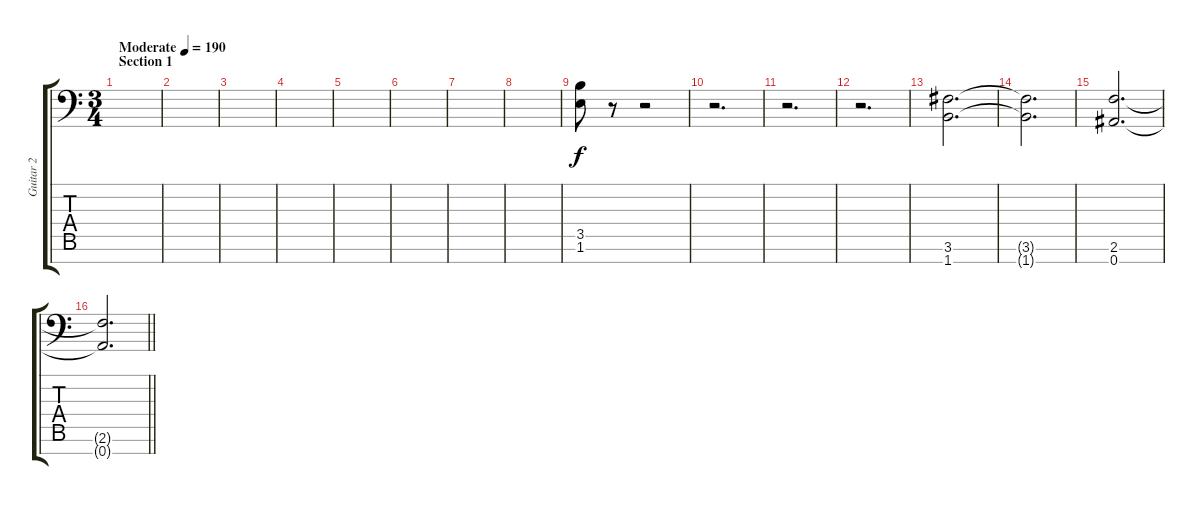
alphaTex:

\track ("Guitar 2" "Guitar 2") {instrument distortionguitar}
\staff {score tabs}
\tuning (Eb4 Bb3 Gb3 Db3 Ab2 Eb2 Bb1) {hide}
\ts (3 4)
\section ("" "Section 1")
\tempo (190 "Moderate")
\clef f4
\ks c
|
|
|
|
|
|
|
|
(3.5 1.6).8 r.8 r.2 |
r.2{d} |
r.2{d} |
r.2{d} |
(3.6 1.7).2{d} |
(3.6{t} 1.7{t}).2{d} |
(2.6 0.7).2{d} |
\barLineRight lightlight
(2.6{t} 0.7{t}).2{d}
